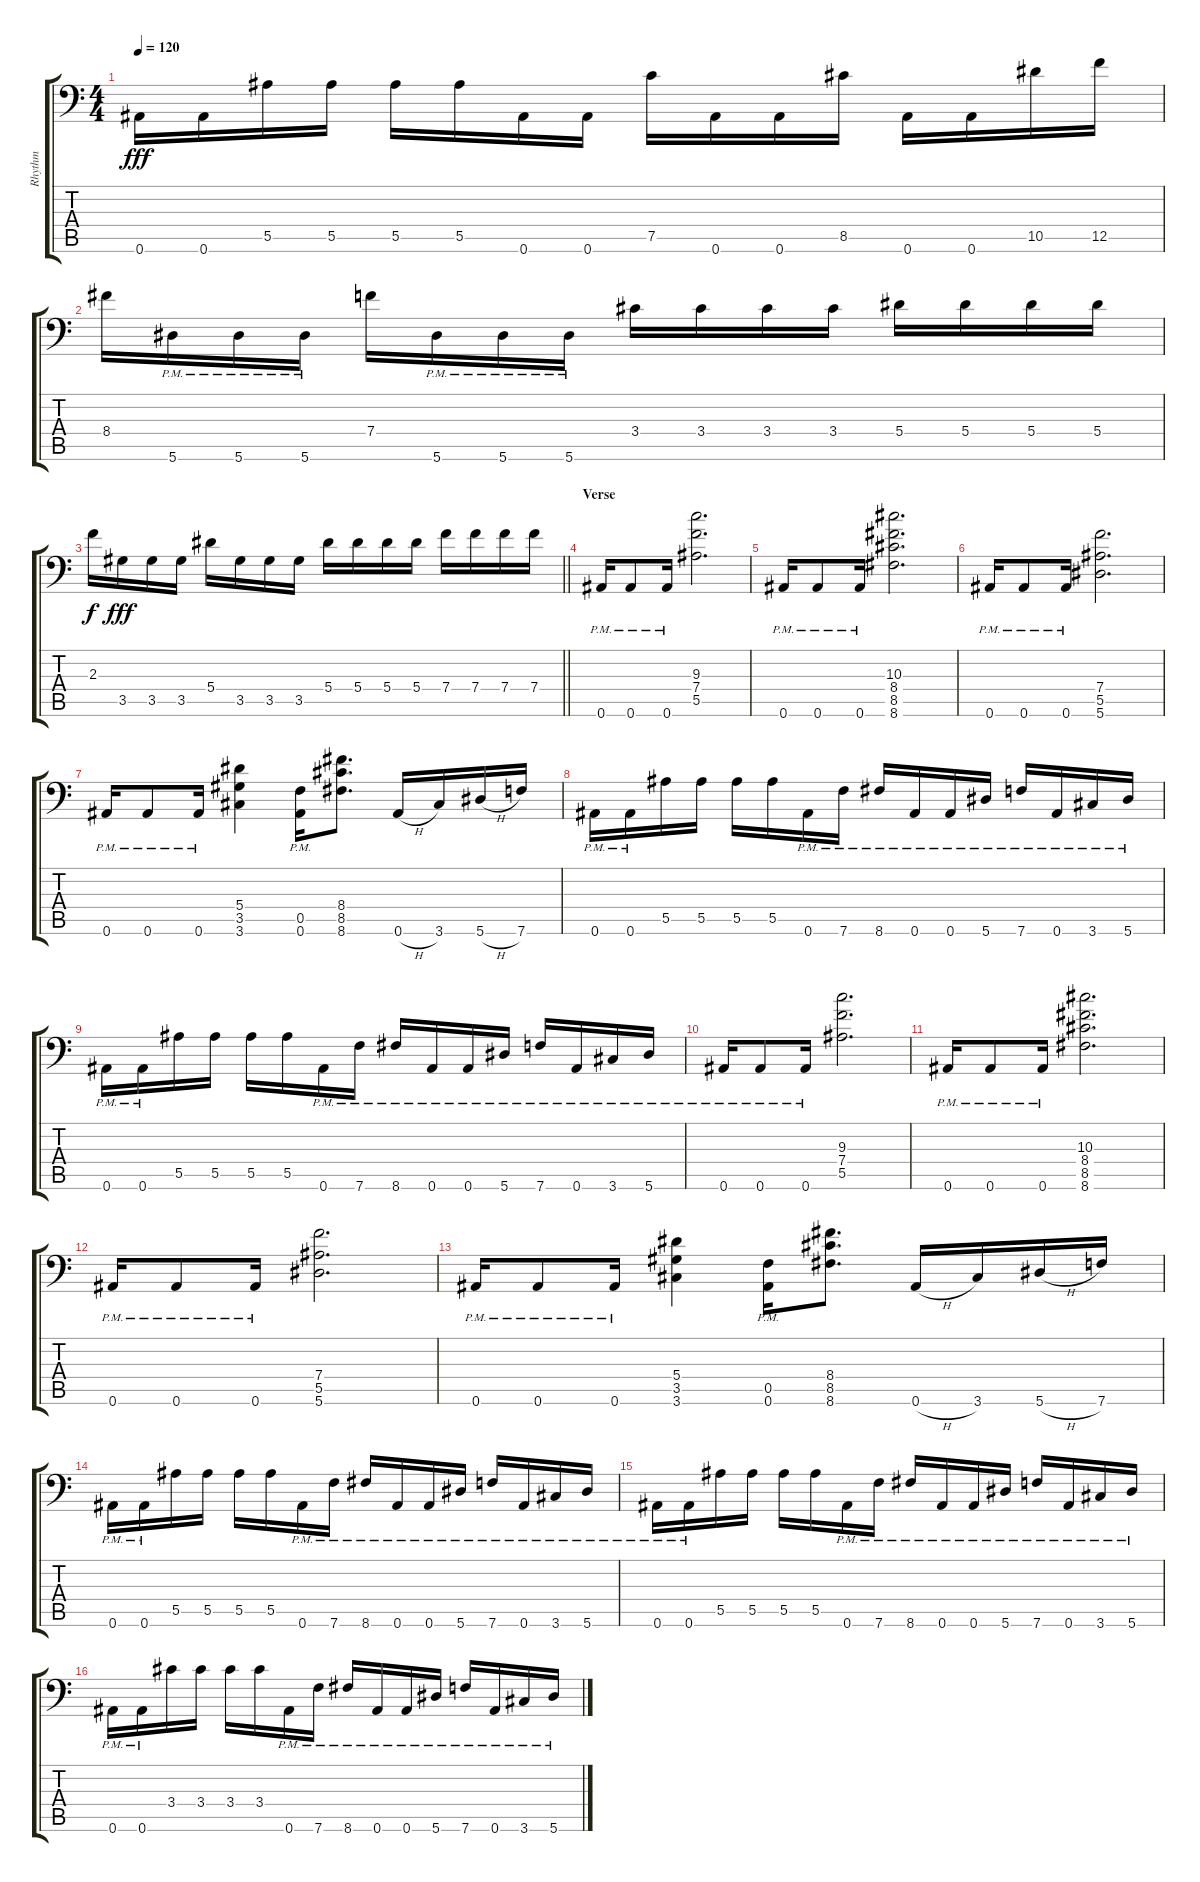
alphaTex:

\track ("Rhythm" "Rhythm") {instrument distortionguitar}
\staff {score tabs}
\tuning (C4 G3 Eb3 Bb2 F2 Bb1) {hide}
\ts (4 4)
\tempo 120
\clef f4
\ks c
0.6.16{dy fff} 0.6.16 5.5.16 5.5.16 5.5.16 5.5.16 0.6.16 0.6.16 7.5.16 0.6.16 0.6.16 8.5.16 0.6.16 0.6.16 10.5.16 12.5.16 |
8.4.16 5.6{pm}.16 5.6{pm}.16 5.6{pm}.16 7.4.16 5.6{pm}.16 5.6{pm}.16 5.6{pm}.16 3.4.16 3.4.16 3.4.16 3.4.16 5.4.16 5.4.16 5.4.16 5.4.16 |
\barLineRight lightlight
2.3.16{dy f} 3.5.16{dy fff} 3.5.16 3.5.16 5.4.16 3.5.16 3.5.16 3.5.16 5.4.16 5.4.16 5.4.16 5.4.16 7.4.16 7.4.16 7.4.16 7.4.16 |
\section ("" "Verse")
0.6{pm}.16 0.6{pm}.8 0.6{pm}.16 (9.3 7.4 5.5).2{d} |
0.6{pm}.16 0.6{pm}.8 0.6{pm}.16 (10.3 8.4 8.5 8.6).2{d} |
0.6{pm}.16 0.6{pm}.8 0.6{pm}.16 (7.4 5.5 5.6).2{d} |
0.6{pm}.16 0.6{pm}.8 0.6{pm}.16 (5.4 3.5 3.6).4 (0.5{pm} 0.6{pm}).16 (8.4 8.5 8.6).8{d} 0.6{h}.16 3.6.16 5.6{h}.16 7.6.16 |
0.6{pm}.16 0.6{pm}.16 5.5.16 5.5.16 5.5.16 5.5.16 0.6{pm}.16 7.6{pm}.16 8.6{pm}.16 0.6{pm}.16 0.6{pm}.16 5.6{pm}.16 7.6{pm}.16 0.6{pm}.16 3.6{pm}.16 5.6{pm}.16 |
0.6{pm}.16 0.6{pm}.16 5.5.16 5.5.16 5.5.16 5.5.16 0.6{pm}.16 7.6{pm}.16 8.6{pm}.16 0.6{pm}.16 0.6{pm}.16 5.6{pm}.16 7.6{pm}.16 0.6{pm}.16 3.6{pm}.16 5.6{pm}.16 |
0.6{pm}.16 0.6{pm}.8 0.6{pm}.16 (9.3 7.4 5.5).2{d} |
0.6{pm}.16 0.6{pm}.8 0.6{pm}.16 (10.3 8.4 8.5 8.6).2{d} |
0.6{pm}.16 0.6{pm}.8 0.6{pm}.16 (7.4 5.5 5.6).2{d} |
0.6{pm}.16 0.6{pm}.8 0.6{pm}.16 (5.4 3.5 3.6).4 (0.5{pm} 0.6{pm}).16 (8.4 8.5 8.6).8{d} 0.6{h}.16 3.6.16 5.6{h}.16 7.6.16 |
0.6{pm}.16 0.6{pm}.16 5.5.16 5.5.16 5.5.16 5.5.16 0.6{pm}.16 7.6{pm}.16 8.6{pm}.16 0.6{pm}.16 0.6{pm}.16 5.6{pm}.16 7.6{pm}.16 0.6{pm}.16 3.6{pm}.16 5.6{pm}.16 |
0.6{pm}.16 0.6{pm}.16 5.5.16 5.5.16 5.5.16 5.5.16 0.6{pm}.16 7.6{pm}.16 8.6{pm}.16 0.6{pm}.16 0.6{pm}.16 5.6{pm}.16 7.6{pm}.16 0.6{pm}.16 3.6{pm}.16 5.6{pm}.16 |
0.6{pm}.16 0.6{pm}.16 3.4.16 3.4.16 3.4.16 3.4.16 0.6{pm}.16 7.6{pm}.16 8.6{pm}.16 0.6{pm}.16 0.6{pm}.16 5.6{pm}.16 7.6{pm}.16 0.6{pm}.16 3.6{pm}.16 5.6{pm}.16
